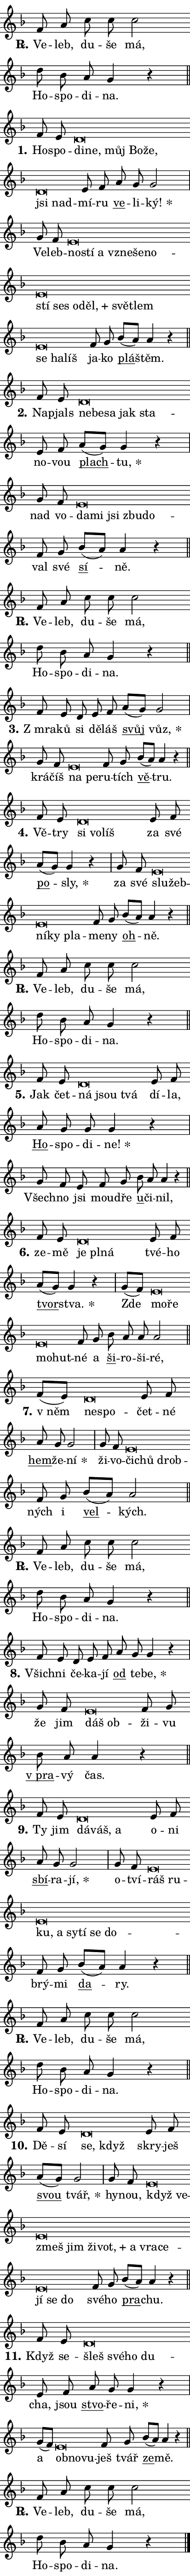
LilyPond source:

\version "2.22.1"
\header { tagline = "" }
\paper {
  indent = 0\cm
  top-margin = 0\cm
  right-margin = 0\cm
  bottom-margin = 0\cm
  left-margin = 0\cm
  paper-width = 7\cm
  page-breaking = #ly:one-page-breaking
  system-system-spacing.basic-distance = #11
  score-system-spacing.basic-distance = #11
  ragged-last = ##f
}


%% Author: Thomas Morley
%% https://lists.gnu.org/archive/html/lilypond-user/2020-05/msg00002.html
#(define (line-position grob)
"Returns position of @var[grob} in current system:
   @code{'start}, if at first time-step
   @code{'end}, if at last time-step
   @code{'middle} otherwise
"
  (let* ((col (ly:item-get-column grob))
         (ln (ly:grob-object col 'left-neighbor))
         (rn (ly:grob-object col 'right-neighbor))
         (col-to-check-left (if (ly:grob? ln) ln col))
         (col-to-check-right (if (ly:grob? rn) rn col))
         (break-dir-left
           (and
             (ly:grob-property col-to-check-left 'non-musical #f)
             (ly:item-break-dir col-to-check-left)))
         (break-dir-right
           (and
             (ly:grob-property col-to-check-right 'non-musical #f)
             (ly:item-break-dir col-to-check-right))))
        (cond ((eqv? 1 break-dir-left) 'start)
              ((eqv? -1 break-dir-right) 'end)
              (else 'middle))))

#(define (tranparent-at-line-position vctor)
  (lambda (grob)
  "Relying on @code{line-position} select the relevant enry from @var{vctor}.
Used to determine transparency,"
    (case (line-position grob)
      ((end) (not (vector-ref vctor 0)))
      ((middle) (not (vector-ref vctor 1)))
      ((start) (not (vector-ref vctor 2))))))

noteHeadBreakVisibility =
#(define-music-function (break-visibility)(vector?)
"Makes @code{NoteHead}s transparent relying on @var{break-visibility}"
#{
  \override NoteHead.transparent =
    #(tranparent-at-line-position break-visibility)
#})

#(define delete-ledgers-for-transparent-note-heads
  (lambda (grob)
    "Reads whether a @code{NoteHead} is transparent.
If so this @code{NoteHead} is removed from @code{'note-heads} from
@var{grob}, which is supposed to be @code{LedgerLineSpanner}.
As a result ledgers are not printed for this @code{NoteHead}"
    (let* ((nhds-array (ly:grob-object grob 'note-heads))
           (nhds-list
             (if (ly:grob-array? nhds-array)
                 (ly:grob-array->list nhds-array)
                 '()))
           ;; Relies on the transparent-property being done before
           ;; Staff.LedgerLineSpanner.after-line-breaking is executed.
           ;; This is fragile ...
           (to-keep
             (remove
               (lambda (nhd)
                 (ly:grob-property nhd 'transparent #f))
               nhds-list)))
      ;; TODO find a better method to iterate over grob-arrays, similiar
      ;; to filter/remove etc for lists
      ;; For now rebuilt from scratch
      (set! (ly:grob-object grob 'note-heads)  '())
      (for-each
        (lambda (nhd)
          (ly:pointer-group-interface::add-grob grob 'note-heads nhd))
        to-keep))))

hideNotes = {
  \noteHeadBreakVisibility #begin-of-line-visible
}
unHideNotes = {
  \noteHeadBreakVisibility #all-visible
}

% work-around for resetting accidentals
% https://lilypond.org/doc/v2.23/Documentation/notation/displaying-rhythms#unmetered-music
cadenzaMeasure = {
  \cadenzaOff
  \partial 1024 s1024
  \cadenzaOn
}

#(define-markup-command (accent layout props text) (markup?)
  "Underline accented syllable"
  (interpret-markup layout props
    #{\markup \override #'(offset . 4.3) \underline { #text }#}))

responsum = \markup \concat {
  "R" \hspace #-1.05 \path #0.1 #'((moveto 0 0.07) (lineto 0.9 0.8)) \hspace #0.05 "."
}

\layout {
    \context {
        \Staff
        \remove "Time_signature_engraver"
        \override LedgerLineSpanner.after-line-breaking = #delete-ledgers-for-transparent-note-heads
    }
    \context {
        \Voice {
            \override NoteHead.output-attributes = #'((class . "notehead"))
            \override Hairpin.height = #0.55
        }
    }
    \context {
        \Lyrics {
            \override StanzaNumber.output-attributes = #'((class . "stanzanumber"))
            \override LyricSpace.minimum-distance = #0.9
            \override LyricText.font-name = #"TeX Gyre Schola"
            \override LyricText.font-size = 1
            \override StanzaNumber.font-name = #"TeX Gyre Schola Bold"
            \override StanzaNumber.font-size = 1
        }
    }
}

% magnetic-lyrics.ily
%
%   written by
%     Jean Abou Samra <jean@abou-samra.fr>
%     Werner Lemberg <wl@gnu.org>
%
%   adapted by
%     Jiri Hon <jiri.hon@gmail.com>
%
% Version 2022-Apr-15

% https://www.mail-archive.com/lilypond-user@gnu.org/msg149350.html

#(define (Left_hyphen_pointer_engraver context)
   "Collect syllable-hyphen-syllable occurrences in lyrics and store
them in properties.  This engraver only looks to the left.  For
example, if the lyrics input is @code{foo -- bar}, it does the
following.

@itemize @bullet
@item
Set the @code{text} property of the @code{LyricHyphen} grob between
@q{foo} and @q{bar} to @code{foo}.

@item
Set the @code{left-hyphen} property of the @code{LyricText} grob with
text @q{foo} to the @code{LyricHyphen} grob between @q{foo} and
@q{bar}.
@end itemize

Use this auxiliary engraver in combination with the
@code{lyric-@/text::@/apply-@/magnetic-@/offset!} hook."
   (let ((hyphen #f)
         (text #f))
     (make-engraver
      (acknowledgers
       ((lyric-syllable-interface engraver grob source-engraver)
        (set! text grob)))
      (end-acknowledgers
       ((lyric-hyphen-interface engraver grob source-engraver)
        ;(when (not (grob::has-interface grob 'lyric-space-interface))
          (set! hyphen grob)));)
      ((stop-translation-timestep engraver)
       (when (and text hyphen)
         (ly:grob-set-object! text 'left-hyphen hyphen))
       (set! text #f)
       (set! hyphen #f)))))

#(define (lyric-text::apply-magnetic-offset! grob)
   "If the space between two syllables is less than the value in
property @code{LyricText@/.details@/.squash-threshold}, move the right
syllable to the left so that it gets concatenated with the left
syllable.

Use this function as a hook for
@code{LyricText@/.after-@/line-@/breaking} if the
@code{Left_@/hyphen_@/pointer_@/engraver} is active."
   (let ((hyphen (ly:grob-object grob 'left-hyphen #f)))
     (when hyphen
       (let ((left-text (ly:spanner-bound hyphen LEFT)))
         (when (grob::has-interface left-text 'lyric-syllable-interface)
           (let* ((common (ly:grob-common-refpoint grob left-text X))
                  (this-x-ext (ly:grob-extent grob common X))
                  (left-x-ext
                   (begin
                     ;; Trigger magnetism for left-text.
                     (ly:grob-property left-text 'after-line-breaking)
                     (ly:grob-extent left-text common X)))
                  ;; `delta` is the gap width between two syllables.
                  (delta (- (interval-start this-x-ext)
                            (interval-end left-x-ext)))
                  (details (ly:grob-property grob 'details))
                  (threshold (assoc-get 'squash-threshold details 0.2)))
             (when (< delta threshold)
               (let* (;; We have to manipulate the input text so that
                      ;; ligatures crossing syllable boundaries are not
                      ;; disabled.  For languages based on the Latin
                      ;; script this is essentially a beautification.
                      ;; However, for non-Western scripts it can be a
                      ;; necessity.
                      (lt (ly:grob-property left-text 'text))
                      (rt (ly:grob-property grob 'text))
                      (is-space (grob::has-interface hyphen 'lyric-space-interface))
                      (space (if is-space " " ""))
                      (space-markup (grob-interpret-markup grob " "))
                      (space-size (interval-length (ly:stencil-extent space-markup X)))
                      (extra-delta (if is-space space-size 0))
                      ;; Append new syllable.
                      (ltrt-space (if (and (string? lt) (string? rt))
                                (string-append lt space rt)
                                (make-concat-markup (list lt space rt))))
                      ;; Right-align `ltrt` to the right side.
                      (ltrt-space-markup (grob-interpret-markup
                               grob
                               (make-translate-markup
                                (cons (interval-length this-x-ext) 0)
                                (make-right-align-markup ltrt-space)))))
                 (begin
                   ;; Don't print `left-text`.
                   (ly:grob-set-property! left-text 'stencil #f)
                   ;; Set text and stencil (which holds all collected
                   ;; syllables so far) and shift it to the left.
                   (ly:grob-set-property! grob 'text ltrt-space)
                   (ly:grob-set-property! grob 'stencil ltrt-space-markup)
                   (ly:grob-translate-axis! grob (- (- delta extra-delta)) X))))))))))


#(define (lyric-hyphen::displace-bounds-first grob)
   ;; Make very sure this callback isn't triggered too early.
   (let ((left (ly:spanner-bound grob LEFT))
         (right (ly:spanner-bound grob RIGHT)))
     (ly:grob-property left 'after-line-breaking)
     (ly:grob-property right 'after-line-breaking)
     (ly:lyric-hyphen::print grob)))

squashThreshold = #0.4

\layout {
  \context {
    \Lyrics
    \consists #Left_hyphen_pointer_engraver
    \override LyricText.after-line-breaking =
      #lyric-text::apply-magnetic-offset!
    \override LyricHyphen.stencil = #lyric-hyphen::displace-bounds-first
    \override LyricText.details.squash-threshold = \squashThreshold
    \override LyricHyphen.minimum-distance = 0
    \override LyricHyphen.minimum-length = \squashThreshold
  }
}

squash = \override LyricText.details.squash-threshold = 9999
unSquash = \override LyricText.details.squash-threshold = \squashThreshold

left = \override LyricText.self-alignment-X = #LEFT
unLeft = \revert LyricText.self-alignment-X

starOffset = #(lambda (grob) 
                (let ((x_offset (ly:self-alignment-interface::aligned-on-x-parent grob)))
                  (if (= x_offset 0) 0 (+ x_offset 1.2))))

star = #(define-music-function (syllable)(string?)
"Append star separator at the end of a syllable"
#{
  \once \override LyricText.X-offset = #starOffset
  \lyricmode { \markup {
    #syllable
    \override #'((font-name . "TeX Gyre Schola Bold")) \hspace #0.2 \lower #0.65 \larger "*"
  } }
#})

starAccent = #(define-music-function (syllable)(string?)
"Append star separator at the end of a syllable and make accent"
#{
  \once \override LyricText.X-offset = #starOffset
  \lyricmode { \markup {
    \accent #syllable
    \override #'((font-name . "TeX Gyre Schola Bold")) \hspace #0.2 \lower #0.65 \larger "*"
  } }
#})

breath = #(define-music-function (syllable)(string?)
"Append breathing indicator at the end of a syllable"
#{
  \lyricmode { \markup { #syllable "+" } }
#})

optionalBreath = #(define-music-function (syllable)(string?)
"Append optional breathing indicator at the end of a syllable"
#{
  \lyricmode { \markup { #syllable "(+)" } }
#})


\score {
    <<
        \new Voice = "melody" { \cadenzaOn \key f \major \relative { f'8 a c c c2 \bar "" d8 bes a g4 r \cadenzaMeasure \bar "||" \break }
\relative { f'8 e d\breve*1/16 \hideNotes \breve*1/16 \bar "" \breve*1/16 \bar "" \breve*1/16 \bar "" \breve*1/16 \bar "" \breve*1/16 \breve*1/16 \bar "" \unHideNotes e8 f \bar "" a g g2 \cadenzaMeasure \bar "|" g8 f e\breve*1/16 \hideNotes \breve*1/16 \bar "" \breve*1/16 \bar "" \breve*1/16 \bar "" \breve*1/16 \bar "" \breve*1/16 \bar "" \breve*1/16 \bar "" \breve*1/16 \bar "" \breve*1/16 \bar "" \breve*1/16 \bar "" \breve*1/16 \bar "" \breve*1/16 \bar "" \breve*1/16 \bar "" \breve*1/16 \breve*1/16 \bar "" \unHideNotes f8 g \bar "" bes[( a)] a4 r \cadenzaMeasure \bar "||" \break }
\relative { f'8 e d\breve*1/16 \hideNotes \breve*1/16 \bar "" \breve*1/16 \bar "" \breve*1/16 \breve*1/16 \bar "" \unHideNotes e8 f \bar "" a[( g)] g4 r \cadenzaMeasure \bar "|" g8 f e\breve*1/16 \hideNotes \breve*1/16 \bar "" \breve*1/16 \bar "" \breve*1/16 \breve*1/16 \bar "" \unHideNotes f8 g \bar "" bes[( a)] a4 r \cadenzaMeasure \bar "||" \break }
\relative { f'8 a c c c2 \bar "" d8 bes a g4 r \cadenzaMeasure \bar "||" \break }
\relative { f'8 e d e8 f \bar "" a[( g)] g2 \cadenzaMeasure \bar "|" g8 f e\breve*1/16 \hideNotes \breve*1/16 \bar "" \unHideNotes f8 g \bar "" bes[( a)] a4 r \cadenzaMeasure \bar "||" \break }
\relative { f'8 e d\breve*1/16 \hideNotes \breve*1/16 \breve*1/16 \bar "" \unHideNotes e8 f \bar "" a[( g)] g4 r \cadenzaMeasure \bar "|" g8 f e\breve*1/16 \hideNotes \breve*1/16 \bar "" \breve*1/16 \bar "" \breve*1/16 \breve*1/16 \bar "" \unHideNotes f8 g \bar "" bes[( a)] a4 r \cadenzaMeasure \bar "||" \break }
\relative { f'8 a c c c2 \bar "" d8 bes a g4 r \cadenzaMeasure \bar "||" \break }
\relative { f'8 e d\breve*1/16 \hideNotes \breve*1/16 \breve*1/16 \bar "" \unHideNotes e8 f \bar "" a g g g4 r \cadenzaMeasure \bar "|" g8 f e f8 g \bar "" bes a a4 r \cadenzaMeasure \bar "||" \break }
\relative { f'8 e d\breve*1/16 \hideNotes \breve*1/16 \breve*1/16 \bar "" \unHideNotes e8 f \bar "" a[( g)] g4 r \cadenzaMeasure \bar "|" g8[( f)] e\breve*1/16 \hideNotes \breve*1/16 \bar "" \breve*1/16 \breve*1/16 \bar "" \unHideNotes f8 g \bar "" bes a a a2 \cadenzaMeasure \bar "||" \break }
\relative { f'8[( e)] d\breve*1/16 \hideNotes \breve*1/16 \bar "" \unHideNotes e8 f \bar "" a g g2 \cadenzaMeasure \bar "|" g8 f e\breve*1/16 \hideNotes \breve*1/16 \breve*1/16 \bar "" \unHideNotes f8 g \bar "" bes[( a)] a2 \cadenzaMeasure \bar "||" \break }
\relative { f'8 a c c c2 \bar "" d8 bes a g4 r \cadenzaMeasure \bar "||" \break }
\relative { f'8 e d e8 f \bar "" a g g4 r \cadenzaMeasure \bar "|" g8 f e\breve*1/16 \hideNotes \breve*1/16 \bar "" \unHideNotes f8 g \bar "" bes a a4 r \cadenzaMeasure \bar "||" \break }
\relative { f'8 e d\breve*1/16 \hideNotes \breve*1/16 \breve*1/16 \bar "" \unHideNotes e8 f \bar "" a g g2 \cadenzaMeasure \bar "|" g8 f e\breve*1/16 \hideNotes \breve*1/16 \bar "" \breve*1/16 \bar "" \breve*1/16 \bar "" \breve*1/16 \bar "" \breve*1/16 \bar "" \breve*1/16 \breve*1/16 \bar "" \unHideNotes f8 g \bar "" bes[( a)] a4 r \cadenzaMeasure \bar "||" \break }
\relative { f'8 a c c c2 \bar "" d8 bes a g4 r \cadenzaMeasure \bar "||" \break }
\relative { f'8 e d\breve*1/16 \hideNotes \breve*1/16 \bar "" \unHideNotes e8 f \bar "" a[( g)] g2 \cadenzaMeasure \bar "|" g8 f e\breve*1/16 \hideNotes \breve*1/16 \bar "" \breve*1/16 \bar "" \breve*1/16 \bar "" \breve*1/16 \bar "" \breve*1/16 \bar "" \breve*1/16 \bar "" \breve*1/16 \bar "" \breve*1/16 \bar "" \breve*1/16 \bar "" \breve*1/16 \breve*1/16 \bar "" \unHideNotes f8 g \bar "" bes[( a)] a4 r \cadenzaMeasure \bar "||" \break }
\relative { f'8 e d\breve*1/16 \hideNotes \breve*1/16 \bar "" \breve*1/16 \breve*1/16 \bar "" \unHideNotes e8 f \bar "" a g g4 r \cadenzaMeasure \bar "|" g8[( f)] e\breve*1/16 \hideNotes \breve*1/16 \breve*1/16 \bar "" \unHideNotes f8 g \bar "" bes[( a)] a4 r \cadenzaMeasure \bar "||" \break }
\relative { f'8 a c c c2 \bar "" d8 bes a g4 r \cadenzaMeasure \bar "||" \break } \bar "|." }
        \new Lyrics \lyricsto "melody" { \lyricmode { \set stanza = \responsum
Ve -- leb, du -- še má, Ho -- spo -- di -- na.
\set stanza = "1."
Ho -- spo -- \left di -- \squash ne, můj Bo -- že, jsi nad -- \unLeft \unSquash mí -- ru \markup \accent ve -- li -- \star ký! Ve -- leb -- \left no -- \squash stí a vzne -- še -- no -- stí ses o -- \breath "děl," svě -- tlem se ha -- líš \unLeft \unSquash ja -- ko \markup \accent plá -- štěm.
\set stanza = "2."
Na -- pjals \left ne -- \squash be -- sa jak sta -- \unLeft \unSquash no -- vou \markup \accent plach -- \star tu, nad vo -- \left da -- \squash mi jsi zbu -- do -- \unLeft \unSquash val své \markup \accent sí -- ně.
\set stanza = \responsum
Ve -- leb, du -- še má, Ho -- spo -- di -- na.
\set stanza = "3."
"Z mra" -- ků si dě -- láš \markup \accent svůj \star vůz, krá -- číš \left na \squash pe -- \unLeft \unSquash ru -- tích \markup \accent vě -- tru.
\set stanza = "4."
Vě -- try \left si \squash vo -- líš \unLeft \unSquash za své \markup \accent po -- \star sly, za své \left slu -- \squash žeb -- ní -- ky pla -- \unLeft \unSquash me -- ny \markup \accent oh -- ně.
\set stanza = \responsum
Ve -- leb, du -- še má, Ho -- spo -- di -- na.
\set stanza = "5."
Jak čet -- \left ná \squash jsou tvá \unLeft \unSquash dí -- la, \markup \accent Ho -- spo -- di -- \star ne! Všech -- no jsi mou -- dře \markup \accent u -- či -- nil,
\set stanza = "6."
ze -- mě \left je \squash pl -- ná \unLeft \unSquash tvé -- ho \markup \accent tvor -- \star stva. Zde \left mo -- \squash ře mo -- hut -- \unLeft \unSquash né a \markup \accent ši -- ro -- ši -- ré,
\set stanza = "7."
"v něm" \left ne -- \squash spo -- \unLeft \unSquash čet -- né \markup \accent hem -- že -- \star ní ži -- vo -- \left či -- \squash chů drob -- \unLeft \unSquash ných i \markup \accent vel -- kých.
\set stanza = \responsum
Ve -- leb, du -- še má, Ho -- spo -- di -- na.
\set stanza = "8."
Všich -- ni če -- ka -- jí \markup \accent od te -- \star be, že jim \left dáš \squash ob -- \unLeft \unSquash ži -- vu \markup \accent "v pra" -- vý čas.
\set stanza = "9."
Ty jim \left dá -- \squash váš, a \unLeft \unSquash o -- ni \markup \accent sbí -- ra -- \star jí, o -- tví -- \left ráš \squash ru -- ku, a sy -- tí se do -- \unLeft \unSquash brý -- mi \markup \accent da -- ry.
\set stanza = \responsum
Ve -- leb, du -- še má, Ho -- spo -- di -- na.
\set stanza = "10."
Dě -- sí \left se, \squash když \unLeft \unSquash skry -- ješ \markup \accent svou \star tvář, hy -- nou, \left když \squash ve -- zmeš jim ži -- \breath "vot," a vra -- ce -- jí se do \unLeft \unSquash své -- ho \markup \accent pra -- chu.
\set stanza = "11."
Když se -- \left šleš \squash své -- ho du -- \unLeft \unSquash cha, jsou \markup \accent stvo -- ře -- \star ni, a \left ob -- \squash no -- vu -- \unLeft \unSquash ješ tvář \markup \accent ze -- mě.
\set stanza = \responsum
Ve -- leb, du -- še má, Ho -- spo -- di -- na. } }
    >>
    \layout {}
}
